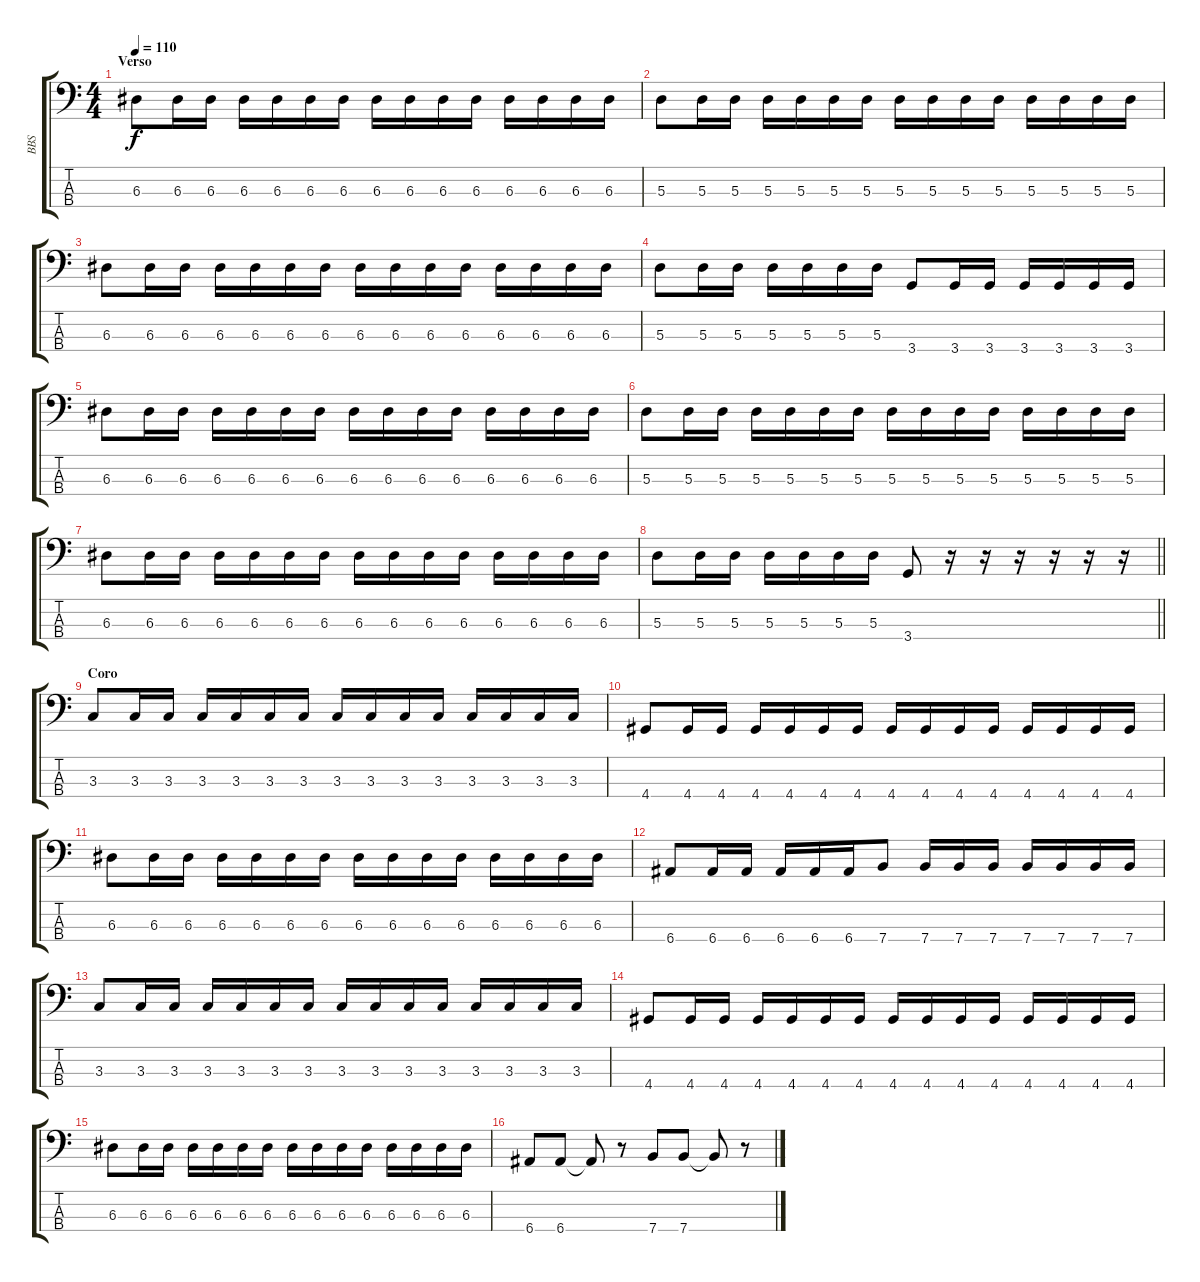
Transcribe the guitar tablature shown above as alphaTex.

\track ("BBS" "BBS") {instrument electricbassfinger}
\staff {score tabs}
\tuning (G2 D2 A1 E1) {hide}
\ts (4 4)
\section ("" "Verso")
\tempo 110
\clef f4
\ks c
6.3.8{dy f} 6.3.16 6.3.16 6.3.16 6.3.16 6.3.16 6.3.16 6.3.16 6.3.16 6.3.16 6.3.16 6.3.16 6.3.16 6.3.16 6.3.16 |
5.3.8 5.3.16 5.3.16 5.3.16 5.3.16 5.3.16 5.3.16 5.3.16 5.3.16 5.3.16 5.3.16 5.3.16 5.3.16 5.3.16 5.3.16 |
6.3.8 6.3.16 6.3.16 6.3.16 6.3.16 6.3.16 6.3.16 6.3.16 6.3.16 6.3.16 6.3.16 6.3.16 6.3.16 6.3.16 6.3.16 |
5.3.8 5.3.16 5.3.16 5.3.16 5.3.16 5.3.16 5.3.16 3.4.8 3.4.16 3.4.16 3.4.16 3.4.16 3.4.16 3.4.16 |
6.3.8 6.3.16 6.3.16 6.3.16 6.3.16 6.3.16 6.3.16 6.3.16 6.3.16 6.3.16 6.3.16 6.3.16 6.3.16 6.3.16 6.3.16 |
5.3.8 5.3.16 5.3.16 5.3.16 5.3.16 5.3.16 5.3.16 5.3.16 5.3.16 5.3.16 5.3.16 5.3.16 5.3.16 5.3.16 5.3.16 |
6.3.8 6.3.16 6.3.16 6.3.16 6.3.16 6.3.16 6.3.16 6.3.16 6.3.16 6.3.16 6.3.16 6.3.16 6.3.16 6.3.16 6.3.16 |
\barLineRight lightlight
5.3.8 5.3.16 5.3.16 5.3.16 5.3.16 5.3.16 5.3.16 3.4.8 r.16 r.16 r.16 r.16 r.16 r.16 |
\section ("" "Coro")
3.3.8 3.3.16 3.3.16 3.3.16 3.3.16 3.3.16 3.3.16 3.3.16 3.3.16 3.3.16 3.3.16 3.3.16 3.3.16 3.3.16 3.3.16 |
4.4.8 4.4.16 4.4.16 4.4.16 4.4.16 4.4.16 4.4.16 4.4.16 4.4.16 4.4.16 4.4.16 4.4.16 4.4.16 4.4.16 4.4.16 |
6.3.8 6.3.16 6.3.16 6.3.16 6.3.16 6.3.16 6.3.16 6.3.16 6.3.16 6.3.16 6.3.16 6.3.16 6.3.16 6.3.16 6.3.16 |
6.4.8 6.4.16 6.4.16 6.4.16 6.4.16 6.4.16 7.4.8 7.4.16 7.4.16 7.4.16 7.4.16 7.4.16 7.4.16 7.4.16 |
3.3.8 3.3.16 3.3.16 3.3.16 3.3.16 3.3.16 3.3.16 3.3.16 3.3.16 3.3.16 3.3.16 3.3.16 3.3.16 3.3.16 3.3.16 |
4.4.8 4.4.16 4.4.16 4.4.16 4.4.16 4.4.16 4.4.16 4.4.16 4.4.16 4.4.16 4.4.16 4.4.16 4.4.16 4.4.16 4.4.16 |
6.3.8 6.3.16 6.3.16 6.3.16 6.3.16 6.3.16 6.3.16 6.3.16 6.3.16 6.3.16 6.3.16 6.3.16 6.3.16 6.3.16 6.3.16 |
6.4.8 6.4.8 6.4{t}.8 r.8 7.4.8 7.4.8 7.4{t}.8 r.8
